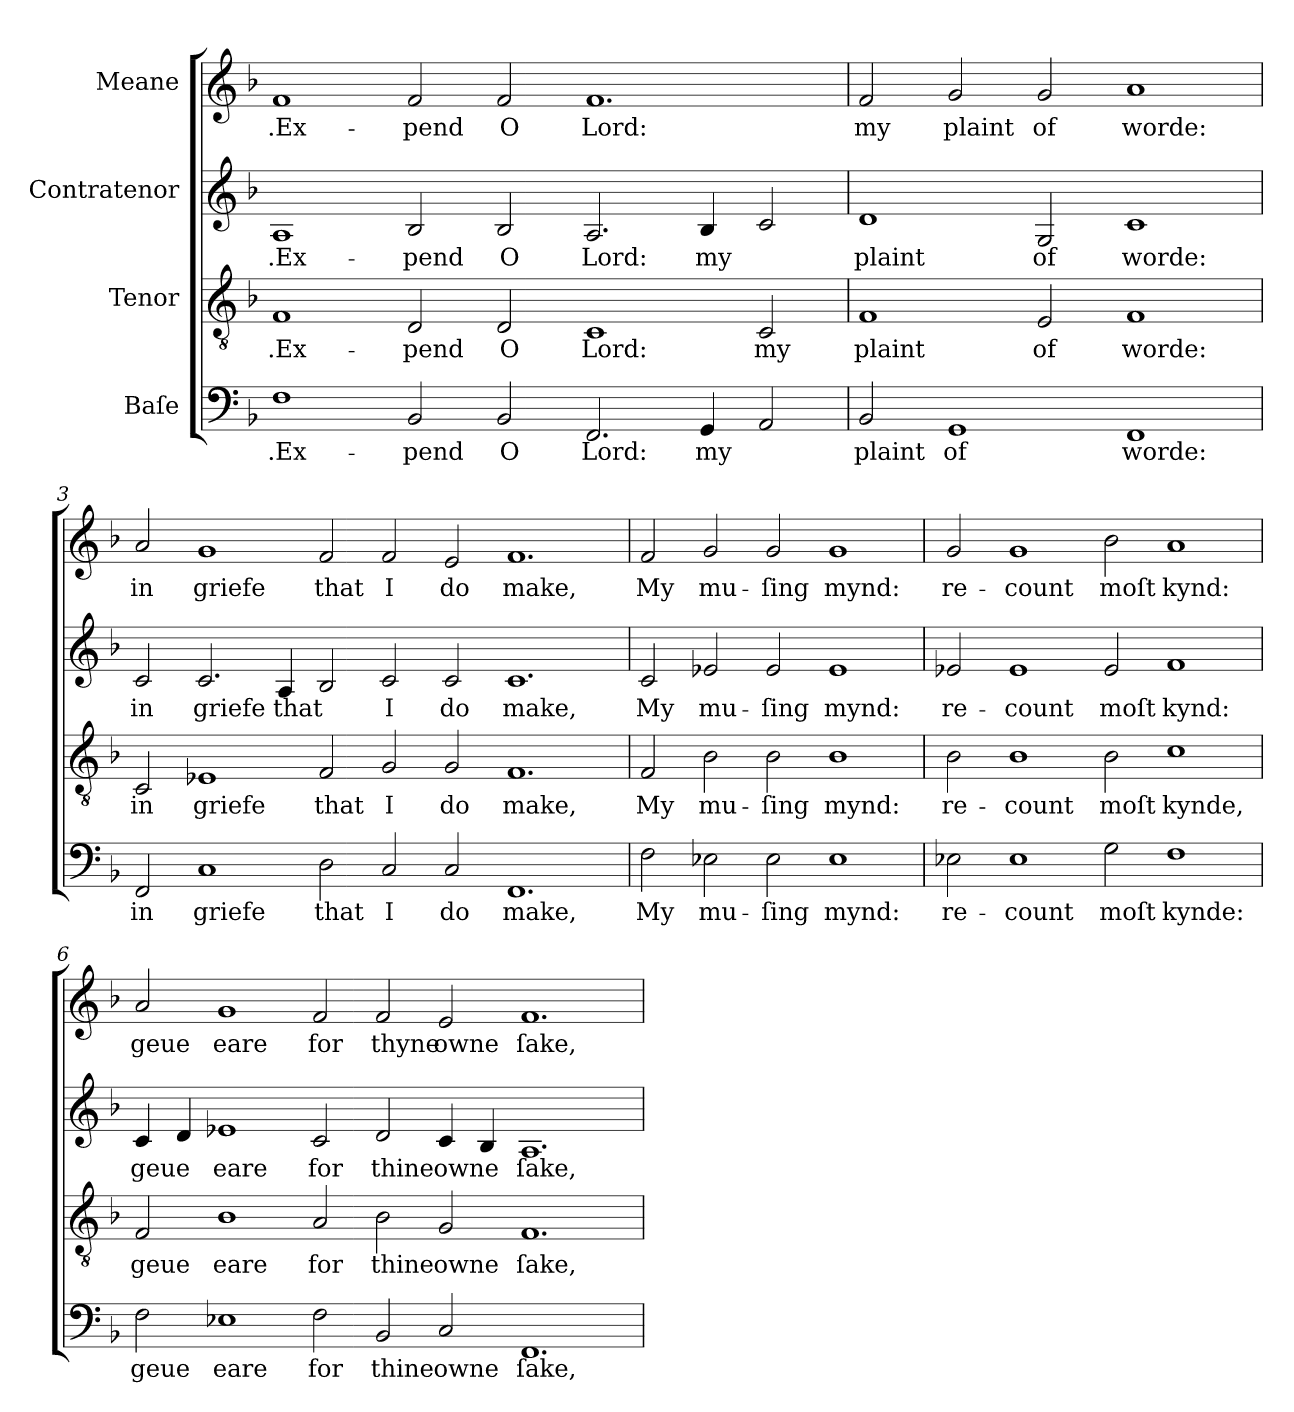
**kern	**text	**kern	**text	**kern	**text	**kern	**text
*part4	*part4	*part3	*part3	*part2	*part2	*part1	*part1
*staff4	*staff4	*staff3	*staff3	*staff2	*staff2	*staff1	*staff1
*I"Baſe	*	*I"Tenor	*	*I"Contratenor	*	*I"Meane	*
*clefF4	*	*clefGv2	*	*clefG2	*	*clefG2	*
*k[b-]	*	*k[b-]	*	*k[b-]	*	*k[b-]	*
*F:	*	*F:	*	*F:	*	*F:	*
=1	=1	=1	=1	=1	=1	=1	=1
!	!LO:LY:b	!	!LO:LY:b	!	!LO:LY:b	!	!LO:LY:b
1F	.Ex-	1F	.Ex-	1A	.Ex-	1f	.Ex-
!	!LO:LY:b	!	!LO:LY:b	!	!LO:LY:b	!	!LO:LY:b
2BB-/	-pend	2D/	-pend	2B-/	-pend	2f/	-pend
!	!LO:LY:b	!	!LO:LY:b	!	!LO:LY:b	!	!LO:LY:b
2BB-/	O	2D/	O	2B-/	O	2f/	O
!	!LO:LY:b	!	!LO:LY:b	!	!LO:LY:b	!	!LO:LY:b
2.FF/	Lord:	1C	Lord:	2.A/	Lord:	1.f	Lord:
!	!LO:LY:b	!	!	!	!LO:LY:b	!	!
4GG/	my	.	.	4B-/	my	.	.
!	!	!	!LO:LY:b	!	!	!	!
2AA/	.	2C/	my	2c/	.	.	.
=2	=2	=2	=2	=2	=2	=2	=2
!	!LO:LY:b	!	!LO:LY:b	!	!LO:LY:b	!	!LO:LY:b
2BB-/	plaint	1F	plaint	1d	plaint	2f/	my
!	!LO:LY:b	!	!	!	!	!	!LO:LY:b
1GG	of	.	.	.	.	2g/	plaint
!	!	!	!LO:LY:b	!	!LO:LY:b	!	!LO:LY:b
.	.	2E/	of	2G/	of	2g/	of
!	!LO:LY:b	!	!LO:LY:b	!	!LO:LY:b	!	!LO:LY:b
1FF	worde:	1F	worde:	1c	worde:	1a	worde:
!!LO:LB:g=z
=3	=3	=3	=3	=3	=3	=3	=3
!	!LO:LY:b	!	!LO:LY:b	!	!LO:LY:b	!	!LO:LY:b
2FF/	in	2C/	in	2c/	in	2a/	in
!	!LO:LY:b	!	!LO:LY:b	!	!LO:LY:b	!	!LO:LY:b
1C	griefe	1E-X	griefe	2.c/	griefe	1g	griefe
!	!	!	!	!	!LO:LY:b	!	!
.	.	.	.	4A/	that	.	.
!	!LO:LY:b	!	!LO:LY:b	!	!	!	!LO:LY:b
2D\	that	2F/	that	2B-/	.	2f/	that
!	!LO:LY:b	!	!LO:LY:b	!	!LO:LY:b	!	!LO:LY:b
2C/	I	2G/	I	2c/	I	2f/	I
!	!LO:LY:b	!	!LO:LY:b	!	!LO:LY:b	!	!LO:LY:b
2C/	do	2G/	do	2c/	do	2e/	do
!	!LO:LY:b	!	!LO:LY:b	!	!LO:LY:b	!	!LO:LY:b
1.FF	make,	1.F	make,	1.c	make,	1.f	make,
=4	=4	=4	=4	=4	=4	=4	=4
!	!LO:LY:b	!	!LO:LY:b	!	!LO:LY:b	!	!LO:LY:b
2F\	My	2F/	My	2c/	My	2f/	My
!	!LO:LY:b	!	!LO:LY:b	!	!LO:LY:b	!	!LO:LY:b
2E-X\	mu-	2B-\	mu-	2e-X/	mu-	2g/	mu-
!	!LO:LY:b	!	!LO:LY:b	!	!LO:LY:b	!	!LO:LY:b
2E-\	-ſing	2B-\	-ſing	2e-/	-ſing	2g/	-ſing
!	!LO:LY:b	!	!LO:LY:b	!	!LO:LY:b	!	!LO:LY:b
1E-	mynd:	1B-	mynd:	1e-	mynd:	1g	mynd:
=5	=5	=5	=5	=5	=5	=5	=5
!	!LO:LY:b	!	!LO:LY:b	!	!LO:LY:b	!	!LO:LY:b
2E-X\	re-	2B-\	re-	2e-X/	re-	2g/	re-
!	!LO:LY:b	!	!LO:LY:b	!	!LO:LY:b	!	!LO:LY:b
1E-	-count	1B-	-count	1e-	-count	1g	-count
!	!LO:LY:b	!	!LO:LY:b	!	!LO:LY:b	!	!LO:LY:b
2G\	moſt	2B-\	moſt	2e-/	moſt	2b-\	moſt
!	!LO:LY:b	!	!LO:LY:b	!	!LO:LY:b	!	!LO:LY:b
1F	kynde:	1c	kynde,	1f	kynd:	1a	kynd:
!!LO:LB:g=z
=6	=6	=6	=6	=6	=6	=6	=6
!	!LO:LY:b	!	!LO:LY:b	!	!LO:LY:b	!	!LO:LY:b
2F\	geue	2F/	geue	4c/	geue	2a/	geue
.	.	.	.	4d/	.	.	.
!	!LO:LY:b	!	!LO:LY:b	!	!LO:LY:b	!	!LO:LY:b
1E-X	eare	1B-	eare	1e-X	eare	1g	eare
!	!LO:LY:b	!	!LO:LY:b	!	!LO:LY:b	!	!LO:LY:b
2F\	for	2A/	for	2c/	for	2f/	for
!	!LO:LY:b	!	!LO:LY:b	!	!LO:LY:b	!	!LO:LY:b
2BB-/	thine	2B-\	thine	2d/	thine	2f/	thyne
!	!LO:LY:b	!	!LO:LY:b	!	!LO:LY:b	!	!LO:LY:b
2C/	owne	2G/	owne	4c/	owne	2e/	owne
.	.	.	.	4B-/	.	.	.
!	!LO:LY:b	!	!LO:LY:b	!	!LO:LY:b	!	!LO:LY:b
1.FF	ſake,	1.F	ſake,	1.A	ſake,	1.f	ſake,
=	=	=	=	=	=	=	=
*-	*-	*-	*-	*-	*-	*-	*-
